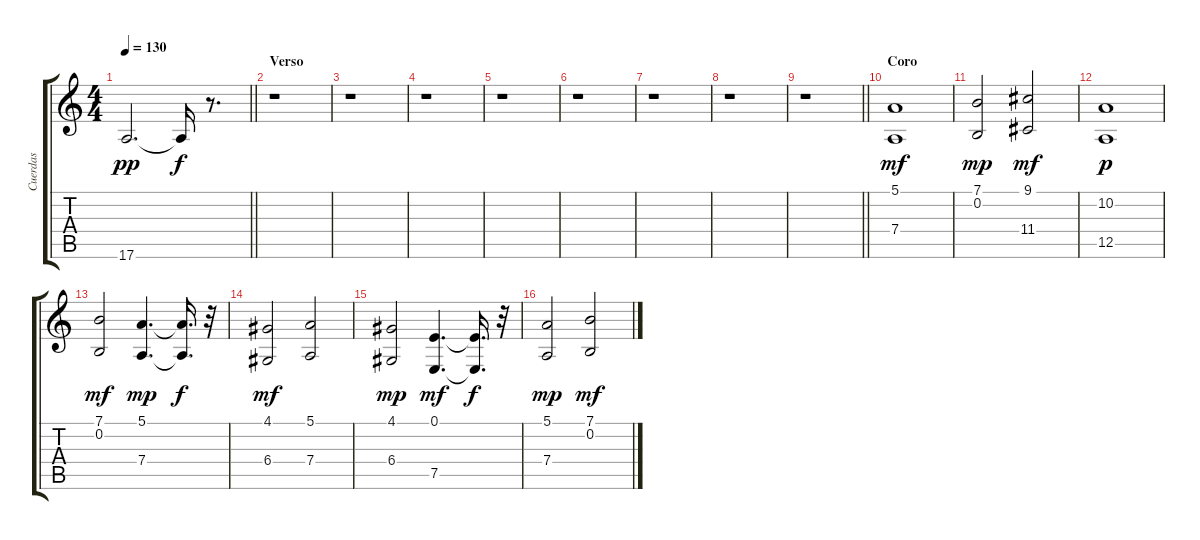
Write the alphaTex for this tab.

\track ("Cuerdas" "Cuerdas") {instrument stringensemble2}
\staff {score tabs}
\tuning (E4 B3 G3 D3 A2 E2) {hide}
\ts (4 4)
\tempo 130
\clef g2
\barLineRight lightlight
\ks c
17.6.2{d dy pp} 17.6{t}.16{dy f} r.8{d} |
\section ("" "Verso")
r.1 |
r.1 |
r.1 |
r.1 |
r.1 |
r.1 |
r.1 |
\barLineRight lightlight
r.1 |
\section ("" "Coro")
(5.1 7.4).1{dy mf} |
(7.1 0.2).2{dy mp} (9.1 11.4).2{dy mf} |
(10.2 12.5).1{dy p} |
(7.1 0.2).2{dy mf} (5.1 7.4).4{d dy mp} (5.1{t} 7.4{t}).16{d dy f} r.32 |
(4.1 6.4).2{dy mf} (5.1 7.4).2 |
(4.1 6.4).2{dy mp} (0.1 7.5).4{d dy mf} (0.1{t} 7.5{t}).16{d dy f} r.32 |
(5.1 7.4).2{dy mp} (7.1 0.2).2{dy mf}
